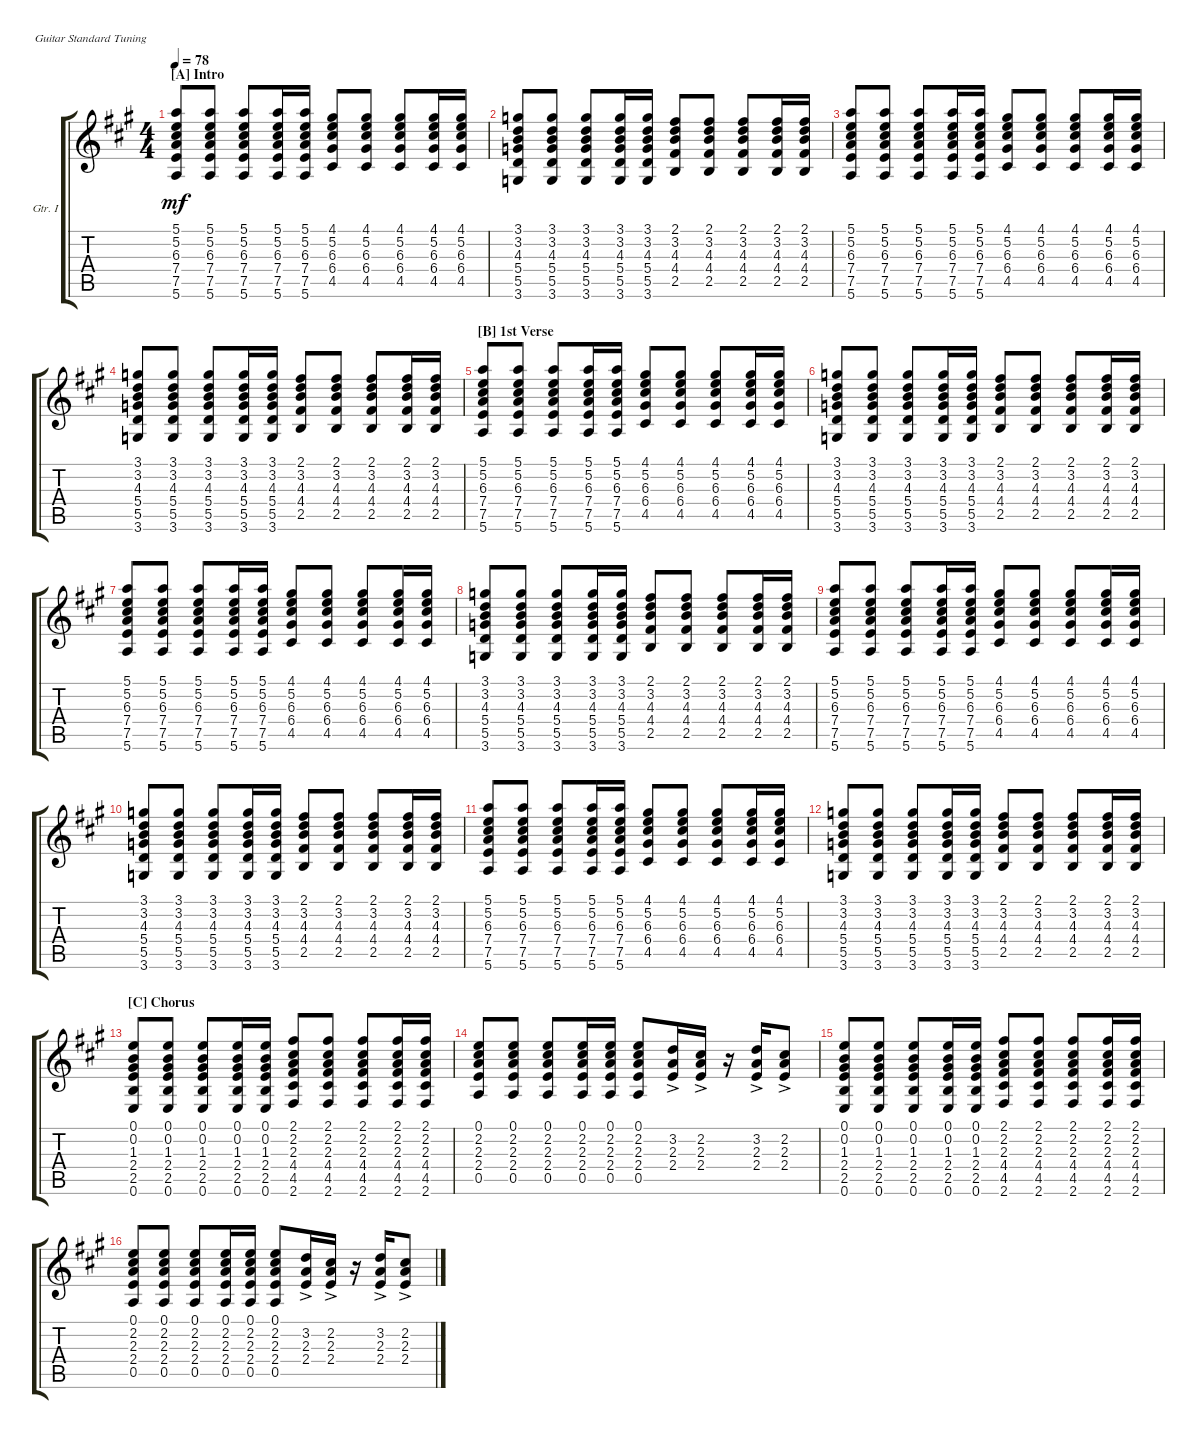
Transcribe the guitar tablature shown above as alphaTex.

\defaultSystemsLayout 4
\bracketExtendMode groupsimilarinstruments
\firstSystemTrackNameOrientation horizontal
\otherSystemsTrackNameOrientation horizontal
\track ("Guitar I" "Gtr. I") {instrument acousticguitarsteel}
\staff {score tabs}
\tuning (E4 B3 G3 D3 A2 E2)
\ts (4 4)
\section ("A" "Intro")
\tempo 78
\clef g2
\ks a
(5.6 7.5 7.4 6.3 5.2 5.1).8{dy mf instrument acousticguitarsteel} (5.6 7.5 7.4 6.3 5.2 5.1).8 (5.6 7.5 7.4 6.3 5.2 5.1).8 (5.6 7.5 7.4 6.3 5.2 5.1).16 (5.6 7.5 7.4 6.3 5.2 5.1).16 (4.5 6.4 6.3 5.2 4.1).8 (4.5 6.4 6.3 5.2 4.1).8 (4.5 6.4 6.3 5.2 4.1).8 (4.5 6.4 6.3 5.2 4.1).16 (4.5 6.4 6.3 5.2 4.1).16 |
(3.1 3.2 4.3 5.4 5.5 3.6).8 (3.1 3.2 4.3 5.4 5.5 3.6).8 (3.1 3.2 4.3 5.4 5.5 3.6).8 (3.1 3.2 4.3 5.4 5.5 3.6).16 (3.1 3.2 4.3 5.4 5.5 3.6).16 (2.5 4.4 4.3 3.2 2.1).8 (2.5 4.4 4.3 3.2 2.1).8 (2.5 4.4 4.3 3.2 2.1).8 (2.5 4.4 4.3 3.2 2.1).16 (2.5 4.4 4.3 3.2 2.1).16 |
(5.6 7.5 7.4 6.3 5.2 5.1).8 (5.6 7.5 7.4 6.3 5.2 5.1).8 (5.6 7.5 7.4 6.3 5.2 5.1).8 (5.6 7.5 7.4 6.3 5.2 5.1).16 (5.6 7.5 7.4 6.3 5.2 5.1).16 (4.5 6.4 6.3 5.2 4.1).8 (4.5 6.4 6.3 5.2 4.1).8 (4.5 6.4 6.3 5.2 4.1).8 (4.5 6.4 6.3 5.2 4.1).16 (4.5 6.4 6.3 5.2 4.1).16 |
(3.1 3.2 4.3 5.4 5.5 3.6).8 (3.1 3.2 4.3 5.4 5.5 3.6).8 (3.1 3.2 4.3 5.4 5.5 3.6).8 (3.1 3.2 4.3 5.4 5.5 3.6).16 (3.1 3.2 4.3 5.4 5.5 3.6).16 (2.5 4.4 4.3 3.2 2.1).8 (2.5 4.4 4.3 3.2 2.1).8 (2.5 4.4 4.3 3.2 2.1).8 (2.5 4.4 4.3 3.2 2.1).16 (2.5 4.4 4.3 3.2 2.1).16 |
\section ("B" "1st Verse")
(5.6 7.5 7.4 6.3 5.2 5.1).8 (5.6 7.5 7.4 6.3 5.2 5.1).8 (5.6 7.5 7.4 6.3 5.2 5.1).8 (5.6 7.5 7.4 6.3 5.2 5.1).16 (5.6 7.5 7.4 6.3 5.2 5.1).16 (4.5 6.4 6.3 5.2 4.1).8 (4.5 6.4 6.3 5.2 4.1).8 (4.5 6.4 6.3 5.2 4.1).8 (4.5 6.4 6.3 5.2 4.1).16 (4.5 6.4 6.3 5.2 4.1).16 |
(3.1 3.2 4.3 5.4 5.5 3.6).8 (3.1 3.2 4.3 5.4 5.5 3.6).8 (3.1 3.2 4.3 5.4 5.5 3.6).8 (3.1 3.2 4.3 5.4 5.5 3.6).16 (3.1 3.2 4.3 5.4 5.5 3.6).16 (2.5 4.4 4.3 3.2 2.1).8 (2.5 4.4 4.3 3.2 2.1).8 (2.5 4.4 4.3 3.2 2.1).8 (2.5 4.4 4.3 3.2 2.1).16 (2.5 4.4 4.3 3.2 2.1).16 |
(5.6 7.5 7.4 6.3 5.2 5.1).8 (5.6 7.5 7.4 6.3 5.2 5.1).8 (5.6 7.5 7.4 6.3 5.2 5.1).8 (5.6 7.5 7.4 6.3 5.2 5.1).16 (5.6 7.5 7.4 6.3 5.2 5.1).16 (4.5 6.4 6.3 5.2 4.1).8 (4.5 6.4 6.3 5.2 4.1).8 (4.5 6.4 6.3 5.2 4.1).8 (4.5 6.4 6.3 5.2 4.1).16 (4.5 6.4 6.3 5.2 4.1).16 |
(3.1 3.2 4.3 5.4 5.5 3.6).8 (3.1 3.2 4.3 5.4 5.5 3.6).8 (3.1 3.2 4.3 5.4 5.5 3.6).8 (3.1 3.2 4.3 5.4 5.5 3.6).16 (3.1 3.2 4.3 5.4 5.5 3.6).16 (2.5 4.4 4.3 3.2 2.1).8 (2.5 4.4 4.3 3.2 2.1).8 (2.5 4.4 4.3 3.2 2.1).8 (2.5 4.4 4.3 3.2 2.1).16 (2.5 4.4 4.3 3.2 2.1).16 |
(5.6 7.5 7.4 6.3 5.2 5.1).8 (5.6 7.5 7.4 6.3 5.2 5.1).8 (5.6 7.5 7.4 6.3 5.2 5.1).8 (5.6 7.5 7.4 6.3 5.2 5.1).16 (5.6 7.5 7.4 6.3 5.2 5.1).16 (4.5 6.4 6.3 5.2 4.1).8 (4.5 6.4 6.3 5.2 4.1).8 (4.5 6.4 6.3 5.2 4.1).8 (4.5 6.4 6.3 5.2 4.1).16 (4.5 6.4 6.3 5.2 4.1).16 |
(3.1 3.2 4.3 5.4 5.5 3.6).8 (3.1 3.2 4.3 5.4 5.5 3.6).8 (3.1 3.2 4.3 5.4 5.5 3.6).8 (3.1 3.2 4.3 5.4 5.5 3.6).16 (3.1 3.2 4.3 5.4 5.5 3.6).16 (2.5 4.4 4.3 3.2 2.1).8 (2.5 4.4 4.3 3.2 2.1).8 (2.5 4.4 4.3 3.2 2.1).8 (2.5 4.4 4.3 3.2 2.1).16 (2.5 4.4 4.3 3.2 2.1).16 |
(5.6 7.5 7.4 6.3 5.2 5.1).8 (5.6 7.5 7.4 6.3 5.2 5.1).8 (5.6 7.5 7.4 6.3 5.2 5.1).8 (5.6 7.5 7.4 6.3 5.2 5.1).16 (5.6 7.5 7.4 6.3 5.2 5.1).16 (4.5 6.4 6.3 5.2 4.1).8 (4.5 6.4 6.3 5.2 4.1).8 (4.5 6.4 6.3 5.2 4.1).8 (4.5 6.4 6.3 5.2 4.1).16 (4.5 6.4 6.3 5.2 4.1).16 |
(3.1 3.2 4.3 5.4 5.5 3.6).8 (3.1 3.2 4.3 5.4 5.5 3.6).8 (3.1 3.2 4.3 5.4 5.5 3.6).8 (3.1 3.2 4.3 5.4 5.5 3.6).16 (3.1 3.2 4.3 5.4 5.5 3.6).16 (2.5 4.4 4.3 3.2 2.1).8 (2.5 4.4 4.3 3.2 2.1).8 (2.5 4.4 4.3 3.2 2.1).8 (2.5 4.4 4.3 3.2 2.1).16 (2.5 4.4 4.3 3.2 2.1).16 |
\section ("C" "Chorus")
(0.1 0.2 1.3 2.4 2.5 0.6).8 (0.1 0.2 1.3 2.4 2.5 0.6).8 (0.1 0.2 1.3 2.4 2.5 0.6).8 (0.1 0.2 1.3 2.4 2.5 0.6).16 (0.1 0.2 1.3 2.4 2.5 0.6).16 (2.6 4.5 4.4 2.3 2.2 2.1).8 (2.6 4.5 4.4 2.3 2.2 2.1).8 (2.6 4.5 4.4 2.3 2.2 2.1).8 (2.6 4.5 4.4 2.3 2.2 2.1).16 (2.6 4.5 4.4 2.3 2.2 2.1).16 |
(0.5 2.4 2.3 2.2 0.1).8 (0.5 2.4 2.3 2.2 0.1).8 (0.5 2.4 2.3 2.2 0.1).8 (0.5 2.4 2.3 2.2 0.1).16 (0.5 2.4 2.3 2.2 0.1).16 (0.5 2.4 2.3 2.2 0.1).8 (3.2{ac} 2.3{ac} 2.4{ac}).16 (2.4{ac} 2.3{ac} 2.2{ac}).16 r.16 (3.2{ac} 2.3{ac} 2.4{ac}).16 (2.4{ac} 2.3{ac} 2.2{ac}).8 |
(0.1 0.2 1.3 2.4 2.5 0.6).8 (0.1 0.2 1.3 2.4 2.5 0.6).8 (0.1 0.2 1.3 2.4 2.5 0.6).8 (0.1 0.2 1.3 2.4 2.5 0.6).16 (0.1 0.2 1.3 2.4 2.5 0.6).16 (2.6 4.5 4.4 2.3 2.2 2.1).8 (2.6 4.5 4.4 2.3 2.2 2.1).8 (2.6 4.5 4.4 2.3 2.2 2.1).8 (2.6 4.5 4.4 2.3 2.2 2.1).16 (2.6 4.5 4.4 2.3 2.2 2.1).16 |
(0.5 2.4 2.3 2.2 0.1).8 (0.5 2.4 2.3 2.2 0.1).8 (0.5 2.4 2.3 2.2 0.1).8 (0.5 2.4 2.3 2.2 0.1).16 (0.5 2.4 2.3 2.2 0.1).16 (0.5 2.4 2.3 2.2 0.1).8 (3.2{ac} 2.3{ac} 2.4{ac}).16 (2.4{ac} 2.3{ac} 2.2{ac}).16 r.16 (3.2{ac} 2.3{ac} 2.4{ac}).16 (2.4{ac} 2.3{ac} 2.2{ac}).8
